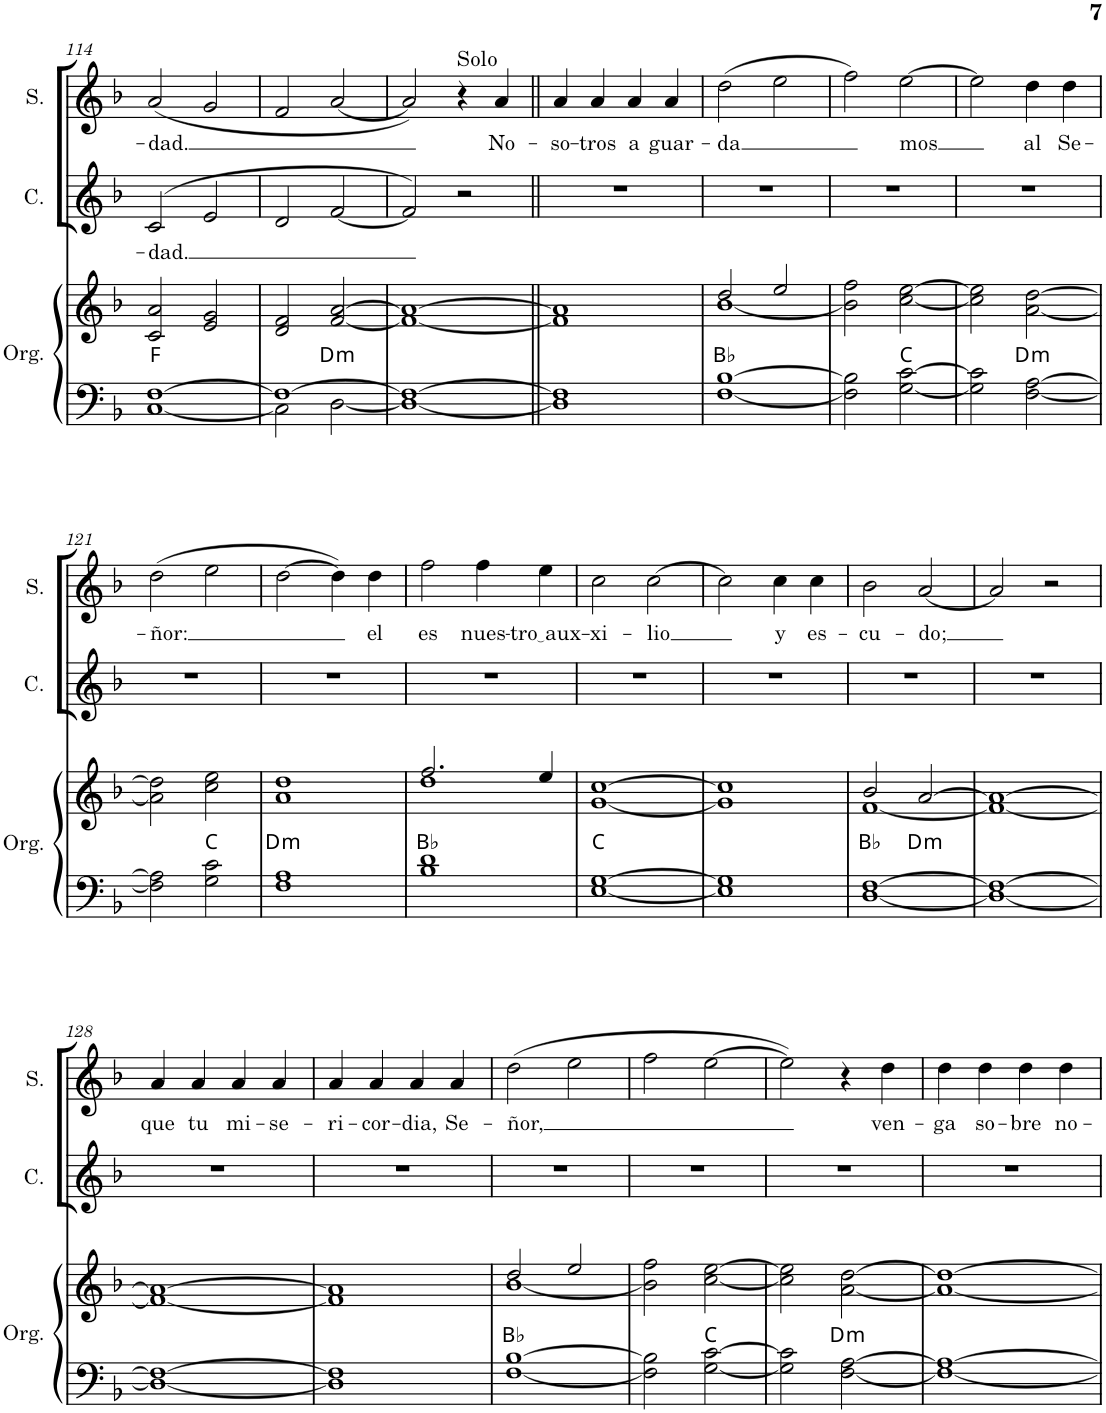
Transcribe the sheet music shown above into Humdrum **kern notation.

**kern	**kern	**harte	**kern	**text	**kern	**text
*part3	*part3	*part3	*part2	*part2	*part1	*part1
*staff4	*staff3	*	*staff2	*staff2	*staff1	*staff1
*I"Órgano	*	*	*I"Contralto	*	*I"Soprano	*
*	*	*	*I'C.	*	*I'S.	*
!!LO:PB:g=z
*clefF4	*clefG2	*	*clefG2	*	*clefG2	*
*k[b-]	*k[b-]	*	*k[b-]	*	*k[b-]	*
*M4/4	*M4/4	*	*M4/4	*	*M4/4	*
=114	=114	=114	=114	=114	=114	=114
!	!	!	!	!LO:LY:b	!	!LO:LY:b
[1C [1F	2c/ 2a/	F:maj	(>2c/	-dad.	(2a/	-dad.
.	2e/ 2g/	.	2e/	.	2g/	.
=115	=115	=115	=115	=115	=115	=115
*^	*	*	*	*	*	*
1F_	2C\]	2d/ 2f/	.	2d/	.	2f/	.
!	!	!	!LO:H:kt=m	!	!	!	!
.	[2D\	[2f/ [2a/	D:min	[2f/	.	[2a/	.
*v	*v	*	*	*	*	*	*
=116	=116	=116	=116	=116	=116	=116
1D_ 1F_	1f_ 1a_	.	2f/])	.	2a/])	.
!	!	!	!	!	!LO:TX:a:t=Solo	!
.	.	.	2r	.	4r	.
!	!	!	!	!	!	!LO:LY:b
.	.	.	.	.	4a/	No-
=117||	=117||	=117||	=117||	=117||	=117||	=117||
!	!	!	!	!	!	!LO:LY:b
1D] 1F]	1f] 1a]	.	1r	.	4a/	-so-
!	!	!	!	!	!	!LO:LY:b
.	.	.	.	.	4a/	-tros
!	!	!	!	!	!	!LO:LY:b
.	.	.	.	.	4a/	a
!	!	!	!	!	!	!LO:LY:b
.	.	.	.	.	4a/	guar-
=118	=118	=118	=118	=118	=118	=118
*	*^	*	*	*	*	*
!	!	!	!	!	!	!	!LO:LY:b
[1F [1B-	2dd/	[1b-	Bb:maj	1r	.	(2dd\	-da
.	2ee/	.	.	.	.	2ee\	.
*	*v	*v	*	*	*	*	*
=119	=119	=119	=119	=119	=119	=119
2F\] 2B-\]	2b-\] 2ff\	.	1r	.	2ff\)	.
!	!	!	!	!	!	!LO:LY:b
[2G\ [2c\	[2cc\ [2ee\	C:maj	.	.	[2ee\	mos
=120	=120	=120	=120	=120	=120	=120
2G\] 2c\]	2cc\] 2ee\]	.	1r	.	2ee\]	.
!	!	!LO:H:kt=m	!	!	!	!LO:LY:b
[2F\ [2A\	[2a\ [2dd\	D:min	.	.	4dd\	al
!	!	!	!	!	!	!LO:LY:b
.	.	.	.	.	4dd\	Se-
!!LO:LB:g=z
=121	=121	=121	=121	=121	=121	=121
!	!	!	!	!	!	!LO:LY:b
2F\] 2A\]	2a\] 2dd\]	.	1r	.	(2dd\	-ñor:
2G\ 2c\	2cc\ 2ee\	C:maj	.	.	2ee\	.
=122	=122	=122	=122	=122	=122	=122
!	!	!LO:H:kt=m	!	!	!	!
1F 1A	1a 1dd	D:min	1r	.	[2dd\	.
.	.	.	.	.	4dd\])	.
!	!	!	!	!	!	!LO:LY:b
.	.	.	.	.	4dd\	el
=123	=123	=123	=123	=123	=123	=123
*	*^	*	*	*	*	*
!	!	!	!	!	!	!	!LO:LY:b
1B- 1d	2.ff/	1dd	Bb:maj	1r	.	2ff\	es
!	!	!	!	!	!	!	!LO:LY:b
.	.	.	.	.	.	4ff\	nues-
!	!	!	!	!	!	!	!LO:LY:b
.	4ee/	.	.	.	.	4ee\	tro aux
*	*v	*v	*	*	*	*	*
=124	=124	=124	=124	=124	=124	=124
!	!	!	!	!	!	!LO:LY:b
[1E [1G	[1g [1cc	C:maj	1r	.	2cc\	-xi-
!	!	!	!	!	!	!LO:LY:b
.	.	.	.	.	[2cc\	-lio
=125	=125	=125	=125	=125	=125	=125
1E] 1G]	1g] 1cc]	.	1r	.	2cc\]	.
!	!	!	!	!	!	!LO:LY:b
.	.	.	.	.	4cc\	y
!	!	!	!	!	!	!LO:LY:b
.	.	.	.	.	4cc\	es-
=126	=126	=126	=126	=126	=126	=126
*	*^	*	*	*	*	*
!	!	!	!	!	!	!	!LO:LY:b
[1D [1F	2b-/	[1f	Bb:maj	1r	.	2b-\	-cu-
!	!	!	!LO:H:kt=m	!	!	!	!LO:LY:b
.	[2a/	.	D:min	.	.	[2a/	-do;
*	*v	*v	*	*	*	*	*
=127	=127	=127	=127	=127	=127	=127
1D_ 1F_	1f_ 1a_	.	1r	.	2a/]	.
.	.	.	.	.	2r	.
!!LO:LB:g=z
=128	=128	=128	=128	=128	=128	=128
!	!	!	!	!	!	!LO:LY:b
1D_ 1F_	1f_ 1a_	.	1r	.	4a/	-que
!	!	!	!	!	!	!LO:LY:b
.	.	.	.	.	4a/	tu
!	!	!	!	!	!	!LO:LY:b
.	.	.	.	.	4a/	mi-
!	!	!	!	!	!	!LO:LY:b
.	.	.	.	.	4a/	-se-
=129	=129	=129	=129	=129	=129	=129
!	!	!	!	!	!	!LO:LY:b
1D] 1F]	1f] 1a]	.	1r	.	4a/	-ri-
!	!	!	!	!	!	!LO:LY:b
.	.	.	.	.	4a/	-cor-
!	!	!	!	!	!	!LO:LY:b
.	.	.	.	.	4a/	-dia,
!	!	!	!	!	!	!LO:LY:b
.	.	.	.	.	4a/	Se-
=130	=130	=130	=130	=130	=130	=130
*	*^	*	*	*	*	*
!	!	!	!	!	!	!	!LO:LY:b
[1F [1B-	2dd/	[1b-	Bb:maj	1r	.	(2dd\	-ñor,
.	2ee/	.	.	.	.	2ee\	.
*	*v	*v	*	*	*	*	*
=131	=131	=131	=131	=131	=131	=131
2F\] 2B-\]	2b-\] 2ff\	.	1r	.	2ff\	.
[2G\ [2c\	[2cc\ [2ee\	C:maj	.	.	[2ee\	.
=132	=132	=132	=132	=132	=132	=132
2G\] 2c\]	2cc\] 2ee\]	.	1r	.	2ee\])	.
!	!	!LO:H:kt=m	!	!	!	!
[2F\ [2A\	[2a\ [2dd\	D:min	.	.	4r	.
!	!	!	!	!	!	!LO:LY:b
.	.	.	.	.	4dd\	ven-
=133	=133	=133	=133	=133	=133	=133
!	!	!	!	!	!	!LO:LY:b
1F_ 1A_	1a_ 1dd_	.	1r	.	4dd\	-ga
!	!	!	!	!	!	!LO:LY:b
.	.	.	.	.	4dd\	so-
!	!	!	!	!	!	!LO:LY:b
.	.	.	.	.	4dd\	-bre
!	!	!	!	!	!	!LO:LY:b
.	.	.	.	.	4dd\	no-
=	=	=	=	=	=	=
*-	*-	*-	*-	*-	*-	*-
